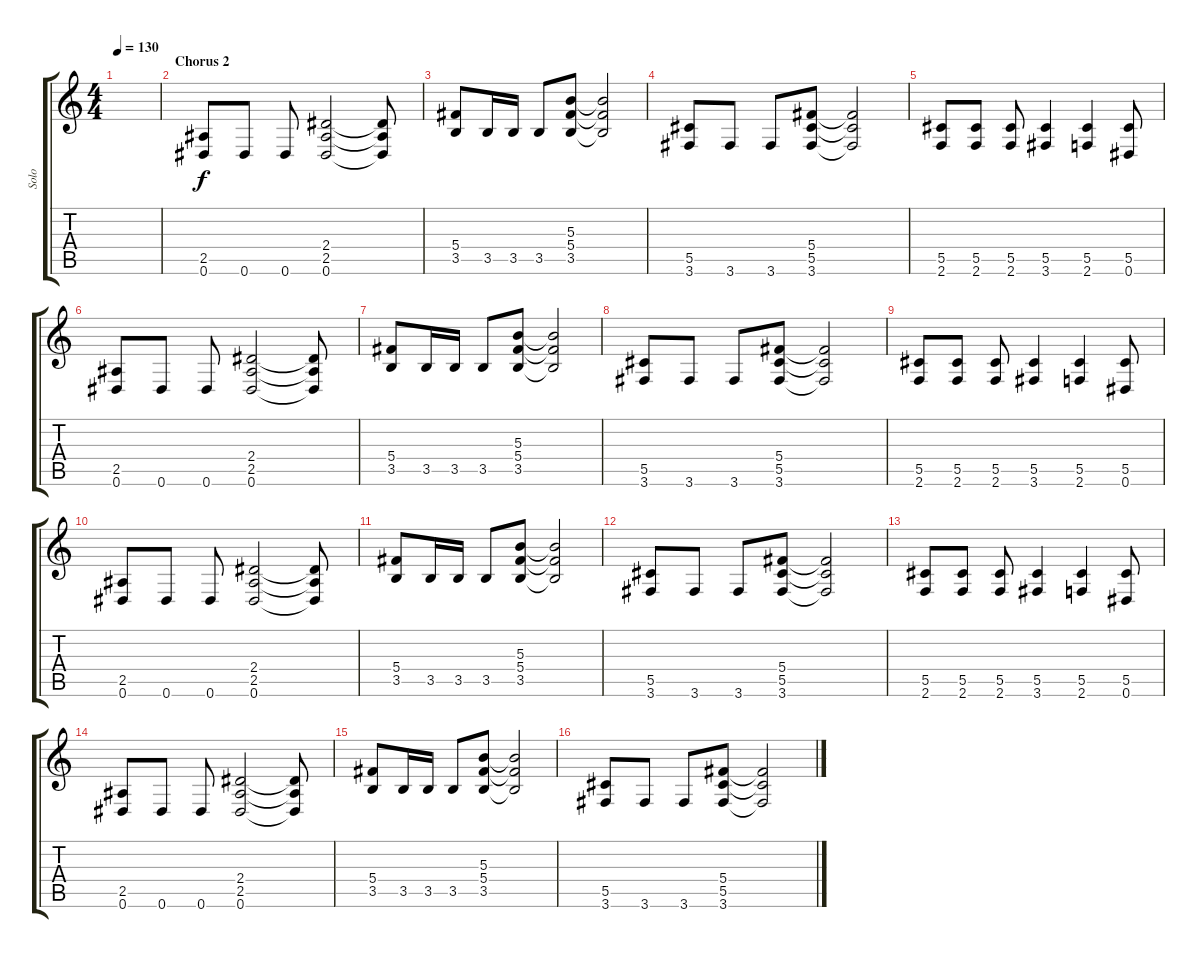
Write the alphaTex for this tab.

\track ("Solo" "Solo") {instrument overdrivenguitar}
\staff {score tabs}
\tuning (Eb4 Bb3 Gb3 Db3 Ab2 Eb2) {hide}
\ts (4 4)
\tempo 130
\clef g2
\ks c
|
\section ("" "Chorus 2")
(2.5 0.6).8 0.6.8 0.6.8 (2.4 2.5 0.6).2 (2.4{t} 2.5{t} 0.6{t}).8 |
(5.4 3.5).8 3.5.16 3.5.16 3.5.8 (5.3 5.4 3.5).8 (5.3{t} 5.4{t} 3.5{t}).2 |
(5.5 3.6).8 3.6.8 3.6.8 (5.4 5.5 3.6).8 (5.4{t} 5.5{t} 3.6{t}).2 |
(5.5 2.6).8 (5.5 2.6).8 (5.5 2.6).8 (5.5 3.6).4 (5.5 2.6).4 (5.5 0.6).8 |
(2.5 0.6).8 0.6.8 0.6.8 (2.4 2.5 0.6).2 (2.4{t} 2.5{t} 0.6{t}).8 |
(5.4 3.5).8 3.5.16 3.5.16 3.5.8 (5.3 5.4 3.5).8 (5.3{t} 5.4{t} 3.5{t}).2 |
(5.5 3.6).8 3.6.8 3.6.8 (5.4 5.5 3.6).8 (5.4{t} 5.5{t} 3.6{t}).2 |
(5.5 2.6).8 (5.5 2.6).8 (5.5 2.6).8 (5.5 3.6).4 (5.5 2.6).4 (5.5 0.6).8 |
(2.5 0.6).8 0.6.8 0.6.8 (2.4 2.5 0.6).2 (2.4{t} 2.5{t} 0.6{t}).8 |
(5.4 3.5).8 3.5.16 3.5.16 3.5.8 (5.3 5.4 3.5).8 (5.3{t} 5.4{t} 3.5{t}).2 |
(5.5 3.6).8 3.6.8 3.6.8 (5.4 5.5 3.6).8 (5.4{t} 5.5{t} 3.6{t}).2 |
(5.5 2.6).8 (5.5 2.6).8 (5.5 2.6).8 (5.5 3.6).4 (5.5 2.6).4 (5.5 0.6).8 |
(2.5 0.6).8 0.6.8 0.6.8 (2.4 2.5 0.6).2 (2.4{t} 2.5{t} 0.6{t}).8 |
(5.4 3.5).8 3.5.16 3.5.16 3.5.8 (5.3 5.4 3.5).8 (5.3{t} 5.4{t} 3.5{t}).2 |
(5.5 3.6).8 3.6.8 3.6.8 (5.4 5.5 3.6).8 (5.4{t} 5.5{t} 3.6{t}).2
